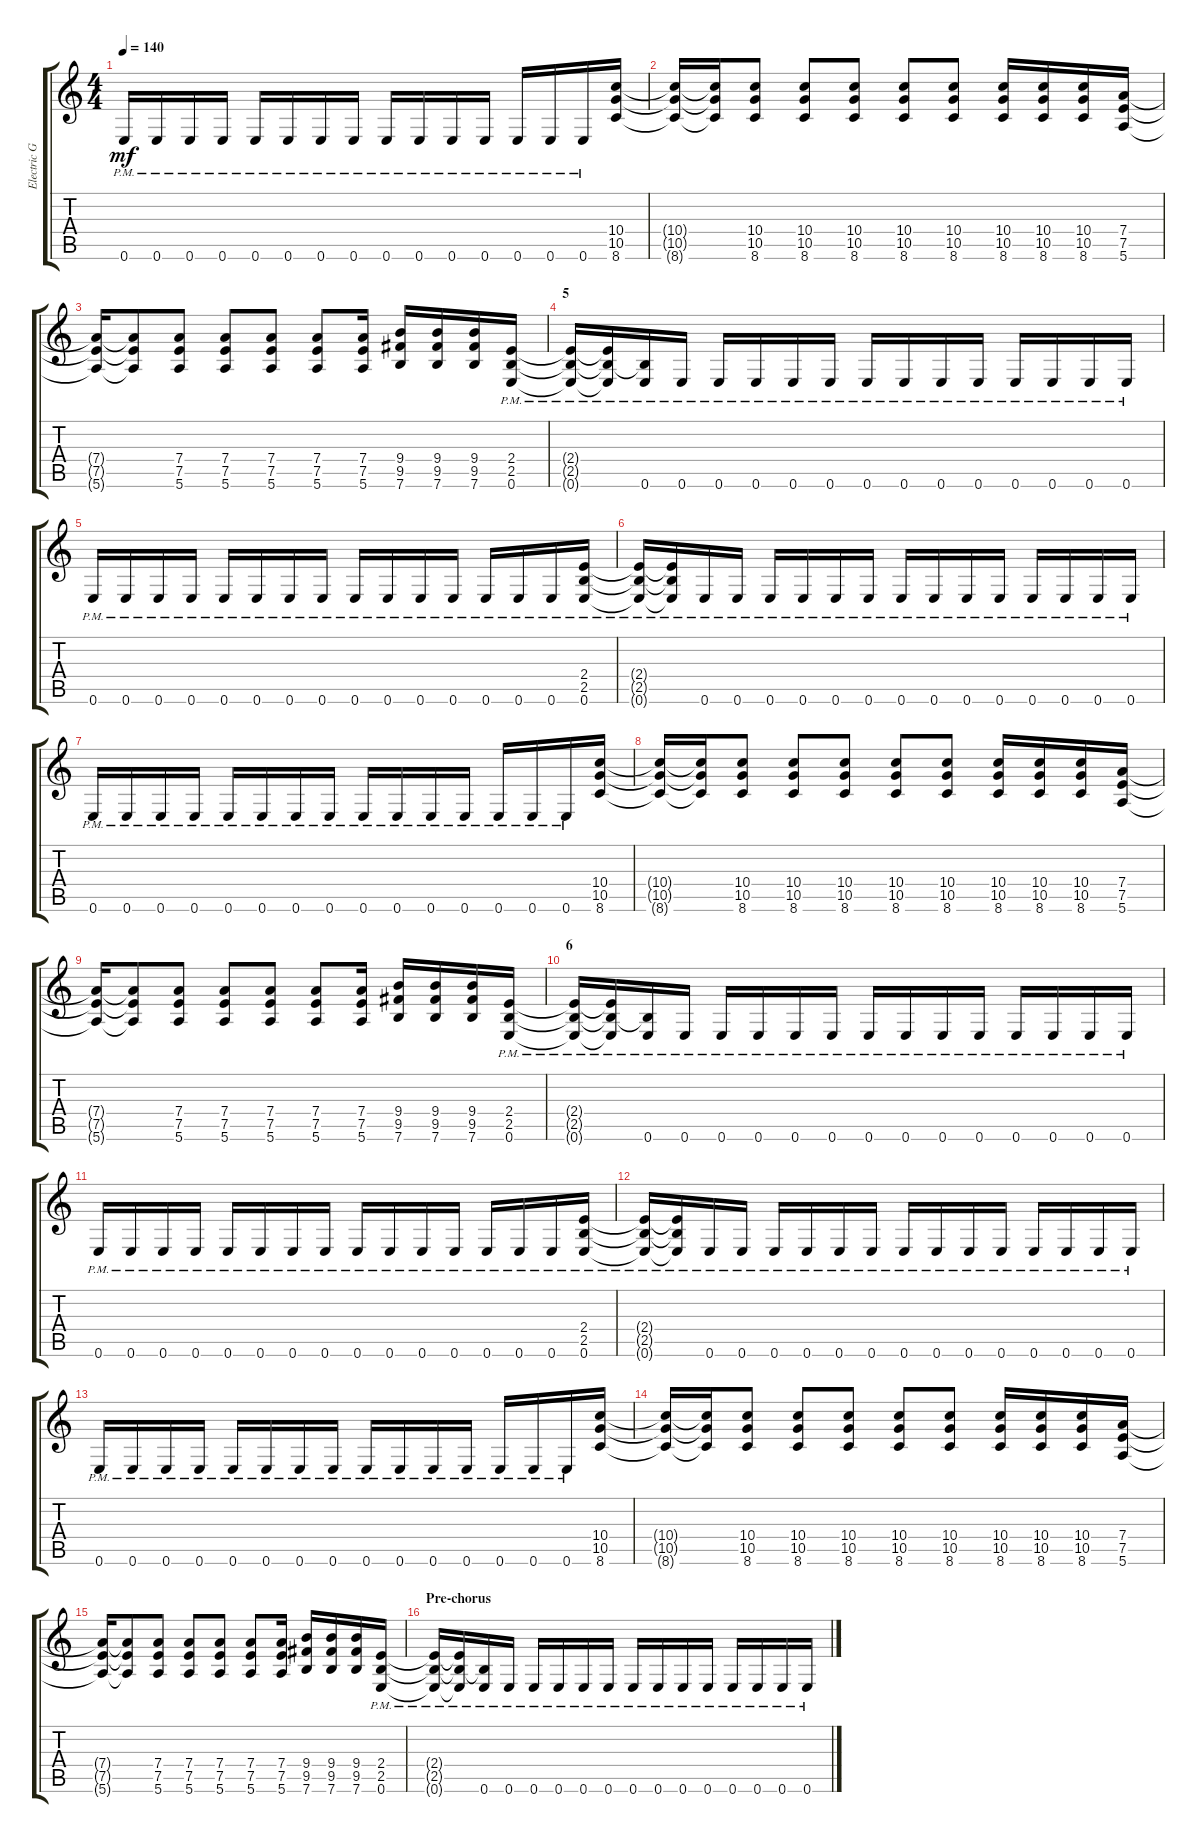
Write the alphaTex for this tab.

\track ("Electric Guitar" "Electric G") {instrument distortionguitar}
\staff {score tabs}
\tuning (E4 B3 G3 D3 A2 E2) {hide}
\ts (4 4)
\tempo 140
\clef g2
\ks c
0.6{pm}.16{dy mf} 0.6{pm}.16 0.6{pm}.16 0.6{pm}.16 0.6{pm}.16 0.6{pm}.16 0.6{pm}.16 0.6{pm}.16 0.6{pm}.16 0.6{pm}.16 0.6{pm}.16 0.6{pm}.16 0.6{pm}.16 0.6{pm}.16 0.6{pm}.16 (10.4 10.5 8.6).16 |
(10.4{t} 10.5{t} 8.6{t}).16 (10.4{t} 10.5{t} 8.6{t}).16 (10.4 10.5 8.6).8 (10.4 10.5 8.6).8 (10.4 10.5 8.6).8 (10.4 10.5 8.6).8 (10.4 10.5 8.6).8 (10.4 10.5 8.6).16 (10.4 10.5 8.6).16 (10.4 10.5 8.6).16 (7.4 7.5 5.6).16 |
(7.4{t} 7.5{t} 5.6{t}).16 (7.4{t} 7.5{t} 5.6{t}).8 (7.4 7.5 5.6).8 (7.4 7.5 5.6).8 (7.4 7.5 5.6).8 (7.4 7.5 5.6).8 (7.4 7.5 5.6).16 (9.4 9.5 7.6).16 (9.4 9.5 7.6).16 (9.4 9.5 7.6).16 (2.4 2.5 0.6{pm}).16 |
\section ("" "5")
(2.4{t} 2.5{t} 0.6{pm t}).16 (2.4{t} 2.5{t} 0.6{pm t}).16 (2.5{t} 0.6{pm}).16 0.6{pm}.16 0.6{pm}.16 0.6{pm}.16 0.6{pm}.16 0.6{pm}.16 0.6{pm}.16 0.6{pm}.16 0.6{pm}.16 0.6{pm}.16 0.6{pm}.16 0.6{pm}.16 0.6{pm}.16 0.6{pm}.16 |
0.6{pm}.16 0.6{pm}.16 0.6{pm}.16 0.6{pm}.16 0.6{pm}.16 0.6{pm}.16 0.6{pm}.16 0.6{pm}.16 0.6{pm}.16 0.6{pm}.16 0.6{pm}.16 0.6{pm}.16 0.6{pm}.16 0.6{pm}.16 0.6{pm}.16 (2.4 2.5 0.6{pm}).16 |
(2.4{t} 2.5{t} 0.6{pm t}).16 (2.4{t} 2.5{t} 0.6{pm t}).16 0.6{pm}.16 0.6{pm}.16 0.6{pm}.16 0.6{pm}.16 0.6{pm}.16 0.6{pm}.16 0.6{pm}.16 0.6{pm}.16 0.6{pm}.16 0.6{pm}.16 0.6{pm}.16 0.6{pm}.16 0.6{pm}.16 0.6{pm}.16 |
0.6{pm}.16 0.6{pm}.16 0.6{pm}.16 0.6{pm}.16 0.6{pm}.16 0.6{pm}.16 0.6{pm}.16 0.6{pm}.16 0.6{pm}.16 0.6{pm}.16 0.6{pm}.16 0.6{pm}.16 0.6{pm}.16 0.6{pm}.16 0.6{pm}.16 (10.4 10.5 8.6).16 |
(10.4{t} 10.5{t} 8.6{t}).16 (10.4{t} 10.5{t} 8.6{t}).16 (10.4 10.5 8.6).8 (10.4 10.5 8.6).8 (10.4 10.5 8.6).8 (10.4 10.5 8.6).8 (10.4 10.5 8.6).8 (10.4 10.5 8.6).16 (10.4 10.5 8.6).16 (10.4 10.5 8.6).16 (7.4 7.5 5.6).16 |
(7.4{t} 7.5{t} 5.6{t}).16 (7.4{t} 7.5{t} 5.6{t}).8 (7.4 7.5 5.6).8 (7.4 7.5 5.6).8 (7.4 7.5 5.6).8 (7.4 7.5 5.6).8 (7.4 7.5 5.6).16 (9.4 9.5 7.6).16 (9.4 9.5 7.6).16 (9.4 9.5 7.6).16 (2.4 2.5 0.6{pm}).16 |
\section ("" "6")
(2.4{t} 2.5{t} 0.6{pm t}).16 (2.4{t} 2.5{t} 0.6{pm t}).16 (2.5{t} 0.6{pm}).16 0.6{pm}.16 0.6{pm}.16 0.6{pm}.16 0.6{pm}.16 0.6{pm}.16 0.6{pm}.16 0.6{pm}.16 0.6{pm}.16 0.6{pm}.16 0.6{pm}.16 0.6{pm}.16 0.6{pm}.16 0.6{pm}.16 |
0.6{pm}.16 0.6{pm}.16 0.6{pm}.16 0.6{pm}.16 0.6{pm}.16 0.6{pm}.16 0.6{pm}.16 0.6{pm}.16 0.6{pm}.16 0.6{pm}.16 0.6{pm}.16 0.6{pm}.16 0.6{pm}.16 0.6{pm}.16 0.6{pm}.16 (2.4 2.5 0.6{pm}).16 |
(2.4{t} 2.5{t} 0.6{pm t}).16 (2.4{t} 2.5{t} 0.6{pm t}).16 0.6{pm}.16 0.6{pm}.16 0.6{pm}.16 0.6{pm}.16 0.6{pm}.16 0.6{pm}.16 0.6{pm}.16 0.6{pm}.16 0.6{pm}.16 0.6{pm}.16 0.6{pm}.16 0.6{pm}.16 0.6{pm}.16 0.6{pm}.16 |
0.6{pm}.16 0.6{pm}.16 0.6{pm}.16 0.6{pm}.16 0.6{pm}.16 0.6{pm}.16 0.6{pm}.16 0.6{pm}.16 0.6{pm}.16 0.6{pm}.16 0.6{pm}.16 0.6{pm}.16 0.6{pm}.16 0.6{pm}.16 0.6{pm}.16 (10.4 10.5 8.6).16 |
(10.4{t} 10.5{t} 8.6{t}).16 (10.4{t} 10.5{t} 8.6{t}).16 (10.4 10.5 8.6).8 (10.4 10.5 8.6).8 (10.4 10.5 8.6).8 (10.4 10.5 8.6).8 (10.4 10.5 8.6).8 (10.4 10.5 8.6).16 (10.4 10.5 8.6).16 (10.4 10.5 8.6).16 (7.4 7.5 5.6).16 |
(7.4{t} 7.5{t} 5.6{t}).16 (7.4{t} 7.5{t} 5.6{t}).8 (7.4 7.5 5.6).8 (7.4 7.5 5.6).8 (7.4 7.5 5.6).8 (7.4 7.5 5.6).8 (7.4 7.5 5.6).16 (9.4 9.5 7.6).16 (9.4 9.5 7.6).16 (9.4 9.5 7.6).16 (2.4 2.5 0.6{pm}).16 |
\section ("" "Pre-chorus")
(2.4{t} 2.5{t} 0.6{pm t}).16 (2.4{t} 2.5{t} 0.6{pm t}).16 (2.5{t} 0.6{pm}).16 0.6{pm}.16 0.6{pm}.16 0.6{pm}.16 0.6{pm}.16 0.6{pm}.16 0.6{pm}.16 0.6{pm}.16 0.6{pm}.16 0.6{pm}.16 0.6{pm}.16 0.6{pm}.16 0.6{pm}.16 0.6{pm}.16
